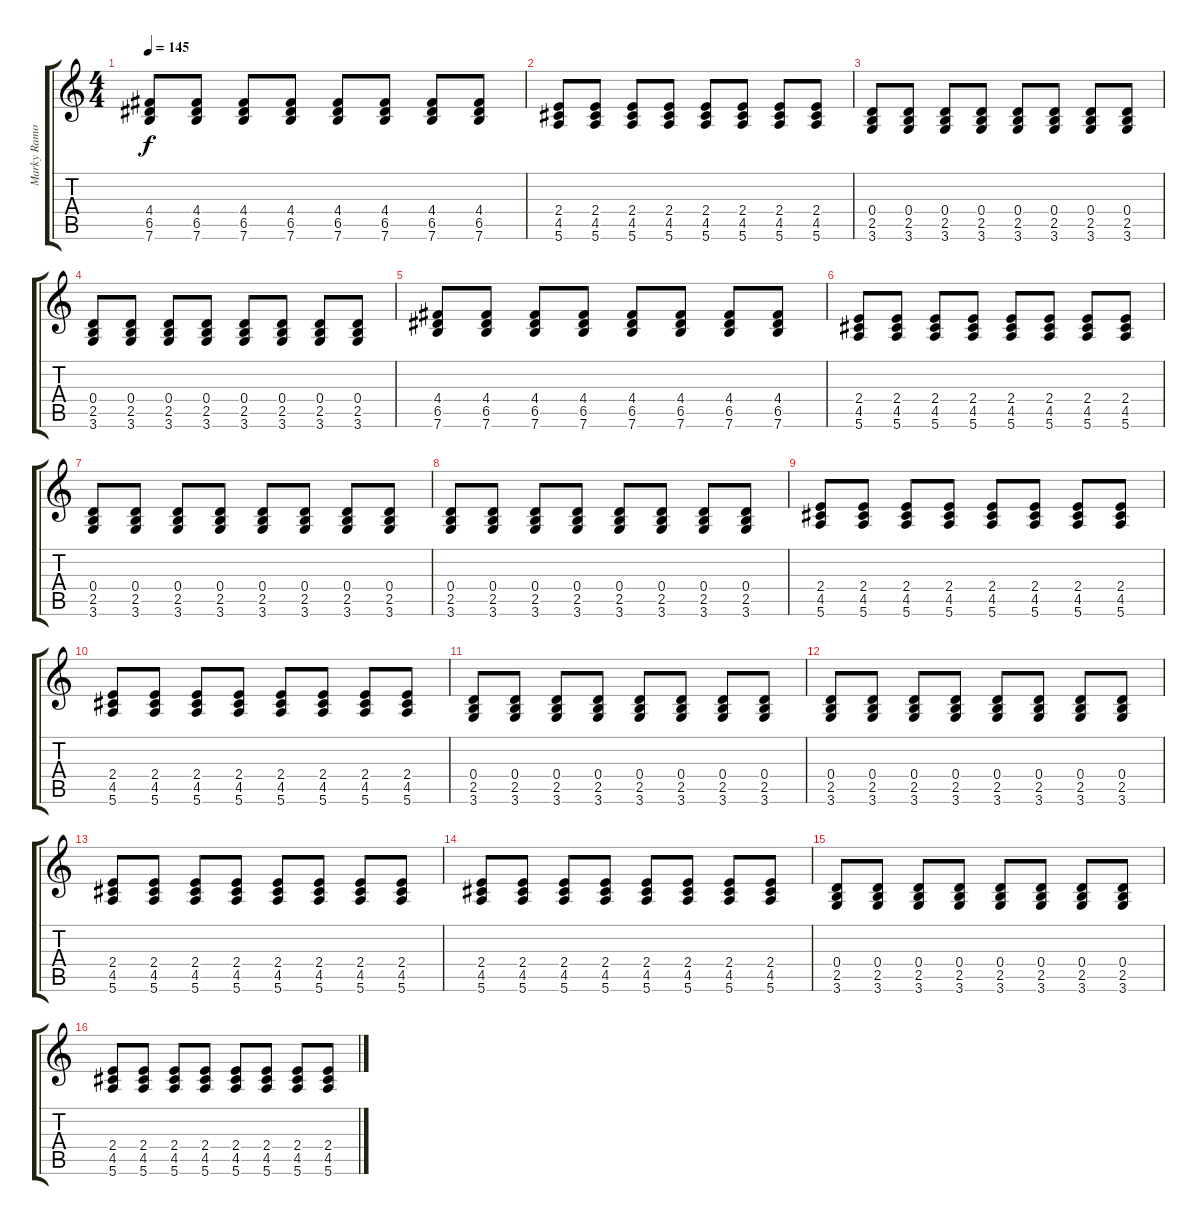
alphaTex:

\track ("Marky Ramone" "Marky Ramo") {instrument distortionguitar}
\staff {score tabs}
\tuning (E4 B3 G3 D3 A2 E2) {hide}
\ts (4 4)
\tempo 145
\clef g2
\ks c
(4.4 6.5 7.6).8{dy f} (4.4 6.5 7.6).8 (4.4 6.5 7.6).8 (4.4 6.5 7.6).8 (4.4 6.5 7.6).8 (4.4 6.5 7.6).8 (4.4 6.5 7.6).8 (4.4 6.5 7.6).8 |
(2.4 4.5 5.6).8 (2.4 4.5 5.6).8 (2.4 4.5 5.6).8 (2.4 4.5 5.6).8 (2.4 4.5 5.6).8 (2.4 4.5 5.6).8 (2.4 4.5 5.6).8 (2.4 4.5 5.6).8 |
(0.4 2.5 3.6).8 (0.4 2.5 3.6).8 (0.4 2.5 3.6).8 (0.4 2.5 3.6).8 (0.4 2.5 3.6).8 (0.4 2.5 3.6).8 (0.4 2.5 3.6).8 (0.4 2.5 3.6).8 |
(0.4 2.5 3.6).8 (0.4 2.5 3.6).8 (0.4 2.5 3.6).8 (0.4 2.5 3.6).8 (0.4 2.5 3.6).8 (0.4 2.5 3.6).8 (0.4 2.5 3.6).8 (0.4 2.5 3.6).8 |
(4.4 6.5 7.6).8 (4.4 6.5 7.6).8 (4.4 6.5 7.6).8 (4.4 6.5 7.6).8 (4.4 6.5 7.6).8 (4.4 6.5 7.6).8 (4.4 6.5 7.6).8 (4.4 6.5 7.6).8 |
(2.4 4.5 5.6).8 (2.4 4.5 5.6).8 (2.4 4.5 5.6).8 (2.4 4.5 5.6).8 (2.4 4.5 5.6).8 (2.4 4.5 5.6).8 (2.4 4.5 5.6).8 (2.4 4.5 5.6).8 |
(0.4 2.5 3.6).8 (0.4 2.5 3.6).8 (0.4 2.5 3.6).8 (0.4 2.5 3.6).8 (0.4 2.5 3.6).8 (0.4 2.5 3.6).8 (0.4 2.5 3.6).8 (0.4 2.5 3.6).8 |
(0.4 2.5 3.6).8 (0.4 2.5 3.6).8 (0.4 2.5 3.6).8 (0.4 2.5 3.6).8 (0.4 2.5 3.6).8 (0.4 2.5 3.6).8 (0.4 2.5 3.6).8 (0.4 2.5 3.6).8 |
(2.4 4.5 5.6).8 (2.4 4.5 5.6).8 (2.4 4.5 5.6).8 (2.4 4.5 5.6).8 (2.4 4.5 5.6).8 (2.4 4.5 5.6).8 (2.4 4.5 5.6).8 (2.4 4.5 5.6).8 |
(2.4 4.5 5.6).8 (2.4 4.5 5.6).8 (2.4 4.5 5.6).8 (2.4 4.5 5.6).8 (2.4 4.5 5.6).8 (2.4 4.5 5.6).8 (2.4 4.5 5.6).8 (2.4 4.5 5.6).8 |
(0.4 2.5 3.6).8 (0.4 2.5 3.6).8 (0.4 2.5 3.6).8 (0.4 2.5 3.6).8 (0.4 2.5 3.6).8 (0.4 2.5 3.6).8 (0.4 2.5 3.6).8 (0.4 2.5 3.6).8 |
(0.4 2.5 3.6).8 (0.4 2.5 3.6).8 (0.4 2.5 3.6).8 (0.4 2.5 3.6).8 (0.4 2.5 3.6).8 (0.4 2.5 3.6).8 (0.4 2.5 3.6).8 (0.4 2.5 3.6).8 |
(2.4 4.5 5.6).8 (2.4 4.5 5.6).8 (2.4 4.5 5.6).8 (2.4 4.5 5.6).8 (2.4 4.5 5.6).8 (2.4 4.5 5.6).8 (2.4 4.5 5.6).8 (2.4 4.5 5.6).8 |
(2.4 4.5 5.6).8 (2.4 4.5 5.6).8 (2.4 4.5 5.6).8 (2.4 4.5 5.6).8 (2.4 4.5 5.6).8 (2.4 4.5 5.6).8 (2.4 4.5 5.6).8 (2.4 4.5 5.6).8 |
(0.4 2.5 3.6).8 (0.4 2.5 3.6).8 (0.4 2.5 3.6).8 (0.4 2.5 3.6).8 (0.4 2.5 3.6).8 (0.4 2.5 3.6).8 (0.4 2.5 3.6).8 (0.4 2.5 3.6).8 |
(2.4 4.5 5.6).8 (2.4 4.5 5.6).8 (2.4 4.5 5.6).8 (2.4 4.5 5.6).8 (2.4 4.5 5.6).8 (2.4 4.5 5.6).8 (2.4 4.5 5.6).8 (2.4 4.5 5.6).8
